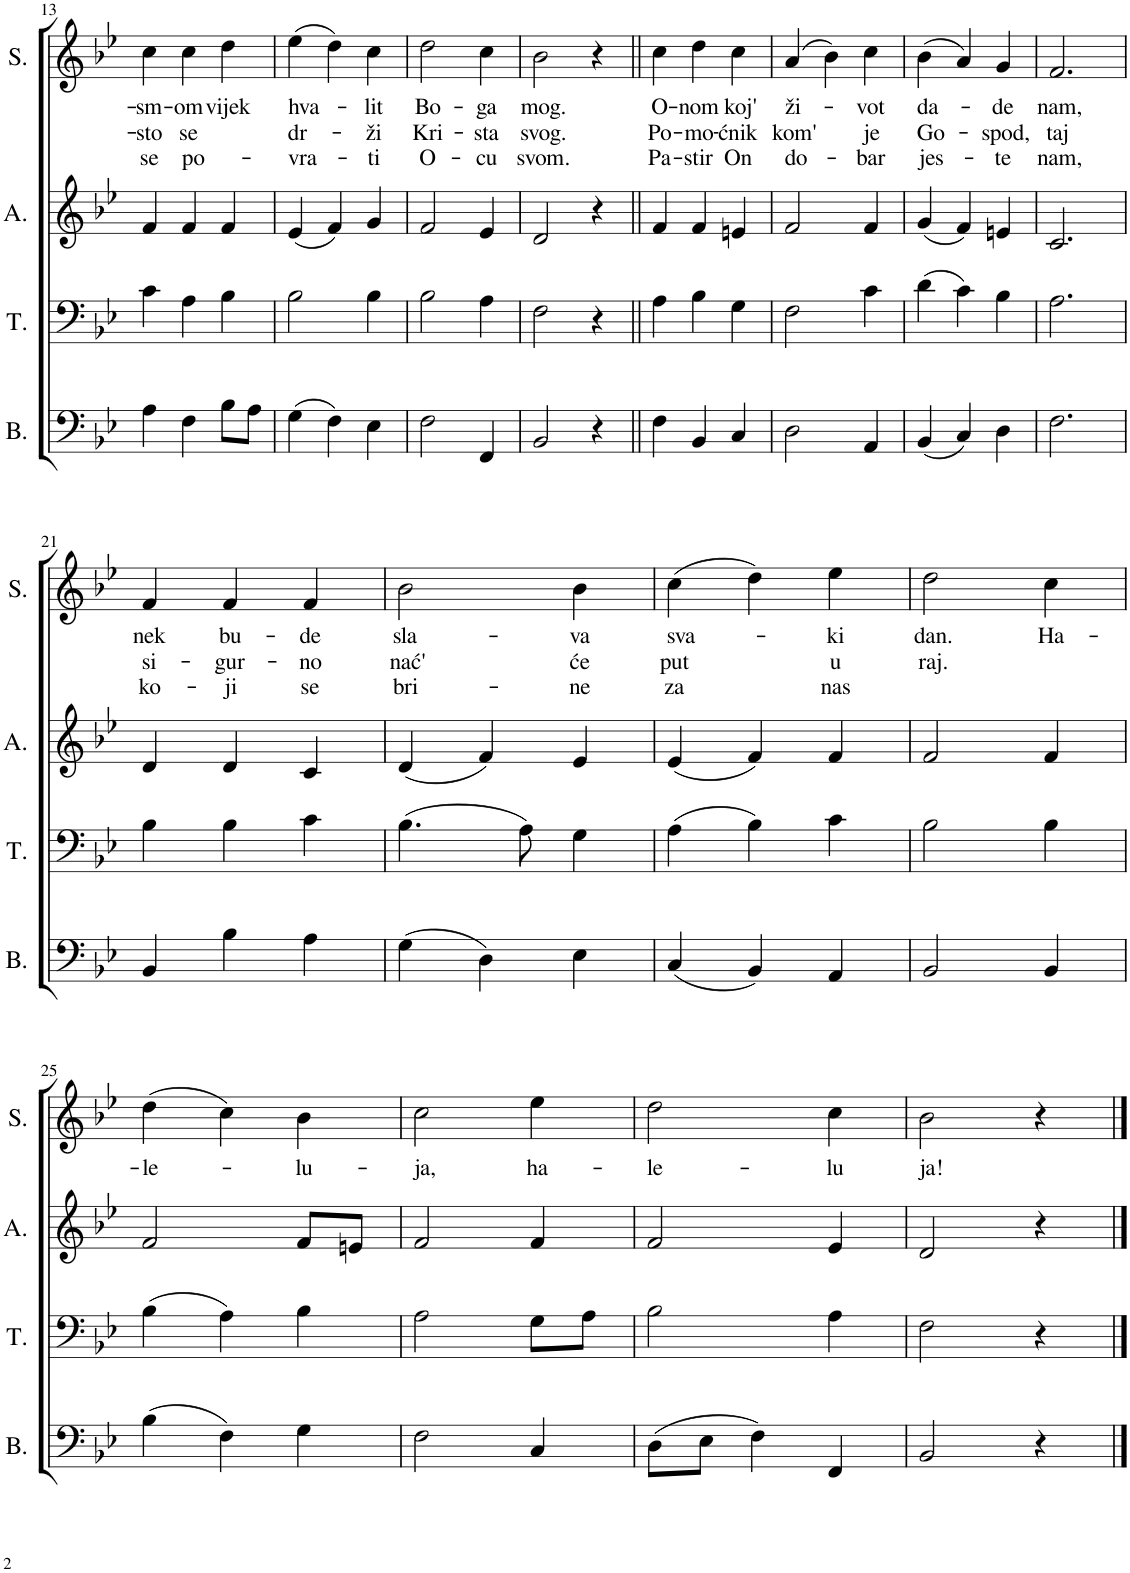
**kern	**kern	**kern	**kern	**text	**text	**text
*part4	*part3	*part2	*part1	*part1	*part1	*part1
*staff4	*staff3	*staff2	*staff1	*staff1	*staff1	*staff1
*I"Bass	*I"Tenor	*I"Alto	*I"Soprano	*	*	*
*I'B.	*I'T.	*I'A.	*I'S.	*	*	*
!!LO:PB:g=z
*clefF4	*clefF4	*clefG2	*clefG2	*	*	*
*k[b-e-]	*k[b-e-]	*k[b-e-]	*k[b-e-]	*	*	*
*M3/4	*M3/4	*M3/4	*M3/4	*	*	*
=13	=13	=13	=13	=13	=13	=13
!	!	!	!	!LO:LY:b	!LO:LY:b	!LO:LY:b
4A\	4c\	4f/	4cc\	-sm-	-sto	se
!	!	!	!	!LO:LY:b	!LO:LY:b	!LO:LY:b
4F\	4A\	4f/	4cc\	-om	se	po-
!	!	!	!	!LO:LY:b	!	!
8B-\L	4B-\	4f/	4dd\	vijek	.	.
8A\J	.	.	.	.	.	.
=14	=14	=14	=14	=14	=14	=14
!	!	!	!	!LO:LY:b	!LO:LY:b	!LO:LY:b
(4G\	2B-\	(4e-/	(4ee-\	hva-	dr-	-vra-
4F\)	.	4f/)	4dd\)	.	.	.
!	!	!	!	!LO:LY:b	!LO:LY:b	!LO:LY:b
4E-\	4B-\	4g/	4cc\	-lit	-ži	-ti
=15	=15	=15	=15	=15	=15	=15
!	!	!	!	!LO:LY:b	!LO:LY:b	!LO:LY:b
2F\	2B-\	2f/	2dd\	Bo-	Kri-	O-
!	!	!	!	!LO:LY:b	!LO:LY:b	!LO:LY:b
4FF/	4A\	4e-/	4cc\	-ga	-sta	-cu
=16	=16	=16	=16	=16	=16	=16
!	!	!	!	!LO:LY:b	!LO:LY:b	!LO:LY:b
2BB-/	2F\	2d/	2b-\	mog.	svog.	svom.
4r	4r	4r	4r	.	.	.
=17||	=17||	=17||	=17||	=17||	=17||	=17||
!	!	!	!	!LO:LY:b	!LO:LY:b	!LO:LY:b
4F\	4A\	4f/	4cc\	O-	Po-	Pa-
!	!	!	!	!LO:LY:b	!LO:LY:b	!LO:LY:b
4BB-/	4B-\	4f/	4dd\	-nom	-mo-	-stir
!	!	!	!	!LO:LY:b	!LO:LY:b	!LO:LY:b
4C/	4G\	4en/	4cc\	koj'	-ćnik	On
=18	=18	=18	=18	=18	=18	=18
!	!	!	!	!LO:LY:b	!LO:LY:b	!LO:LY:b
2D\	2F\	2f/	(4a/	ži-	kom'	do-
.	.	.	4b-\)	.	.	.
!	!	!	!	!LO:LY:b	!LO:LY:b	!LO:LY:b
4AA/	4c\	4f/	4cc\	-vot	je	-bar
=19	=19	=19	=19	=19	=19	=19
!	!	!	!	!LO:LY:b	!LO:LY:b	!LO:LY:b
(4BB-/	(4d\	(4g/	(4b-\	da-	Go-	jes-
4C/)	4c\)	4f/)	4a/)	.	.	.
!	!	!	!	!LO:LY:b	!LO:LY:b	!LO:LY:b
4D\	4B-\	4en/	4g/	-de	-spod,	-te
=20	=20	=20	=20	=20	=20	=20
!	!	!	!	!LO:LY:b	!LO:LY:b	!LO:LY:b
2.F\	2.A\	2.c/	2.f/	nam,	taj	nam,
!!LO:LB:g=z
=21	=21	=21	=21	=21	=21	=21
!	!	!	!	!LO:LY:b	!LO:LY:b	!LO:LY:b
4BB-/	4B-\	4d/	4f/	nek	si-	ko-
!	!	!	!	!LO:LY:b	!LO:LY:b	!LO:LY:b
4B-\	4B-\	4d/	4f/	bu-	-gur-	-ji
!	!	!	!	!LO:LY:b	!LO:LY:b	!LO:LY:b
4A\	4c\	4c/	4f/	-de	-no	se
=22	=22	=22	=22	=22	=22	=22
!	!	!	!	!LO:LY:b	!LO:LY:b	!LO:LY:b
(4G\	(4.B-\	(4d/	2b-\	sla-	nać'	bri-
4D\)	.	4f/)	.	.	.	.
.	8A\)	.	.	.	.	.
!	!	!	!	!LO:LY:b	!LO:LY:b	!LO:LY:b
4E-\	4G\	4e-/	4b-\	-va	će	-ne
=23	=23	=23	=23	=23	=23	=23
!	!	!	!	!LO:LY:b	!LO:LY:b	!LO:LY:b
(4C/	(4A\	(4e-/	(4cc\	sva-	put	za
4BB-/)	4B-\)	4f/)	4dd\)	.	.	.
!	!	!	!	!LO:LY:b	!LO:LY:b	!LO:LY:b
4AA/	4c\	4f/	4ee-\	-ki	u	nas
=24	=24	=24	=24	=24	=24	=24
!	!	!	!	!LO:LY:b	!LO:LY:b	!
2BB-/	2B-\	2f/	2dd\	dan.	raj.	.
!	!	!	!	!LO:LY:b	!	!
4BB-/	4B-\	4f/	4cc\	Ha-	.	.
!!LO:LB:g=z
=25	=25	=25	=25	=25	=25	=25
!	!	!	!	!LO:LY:b	!	!
(4B-\	(4B-\	2f/	(4dd\	-le-	.	.
4F\)	4A\)	.	4cc\)	.	.	.
!	!	!	!	!LO:LY:b	!	!
4G\	4B-\	8f/L	4b-\	-lu-	.	.
.	.	8en/J	.	.	.	.
=26	=26	=26	=26	=26	=26	=26
!	!	!	!	!LO:LY:b	!	!
2F\	2A\	2f/	2cc\	-ja,	.	.
!	!	!	!	!LO:LY:b	!	!
4C/	8G\L	4f/	4ee-\	ha-	.	.
.	8A\J	.	.	.	.	.
=27	=27	=27	=27	=27	=27	=27
!	!	!	!	!LO:LY:b	!	!
(8D\L	2B-\	2f/	2dd\	-le-	.	.
8E-\J	.	.	.	.	.	.
4F\)	.	.	.	.	.	.
!	!	!	!	!LO:LY:b	!	!
4FF/	4A\	4e-/	4cc\	-lu	.	.
=28	=28	=28	=28	=28	=28	=28
!	!	!	!	!LO:LY:b	!	!
2BB-/	2F\	2d/	2b-\	ja!	.	.
4r	4r	4r	4r	.	.	.
==	==	==	==	==	==	==
*-	*-	*-	*-	*-	*-	*-
